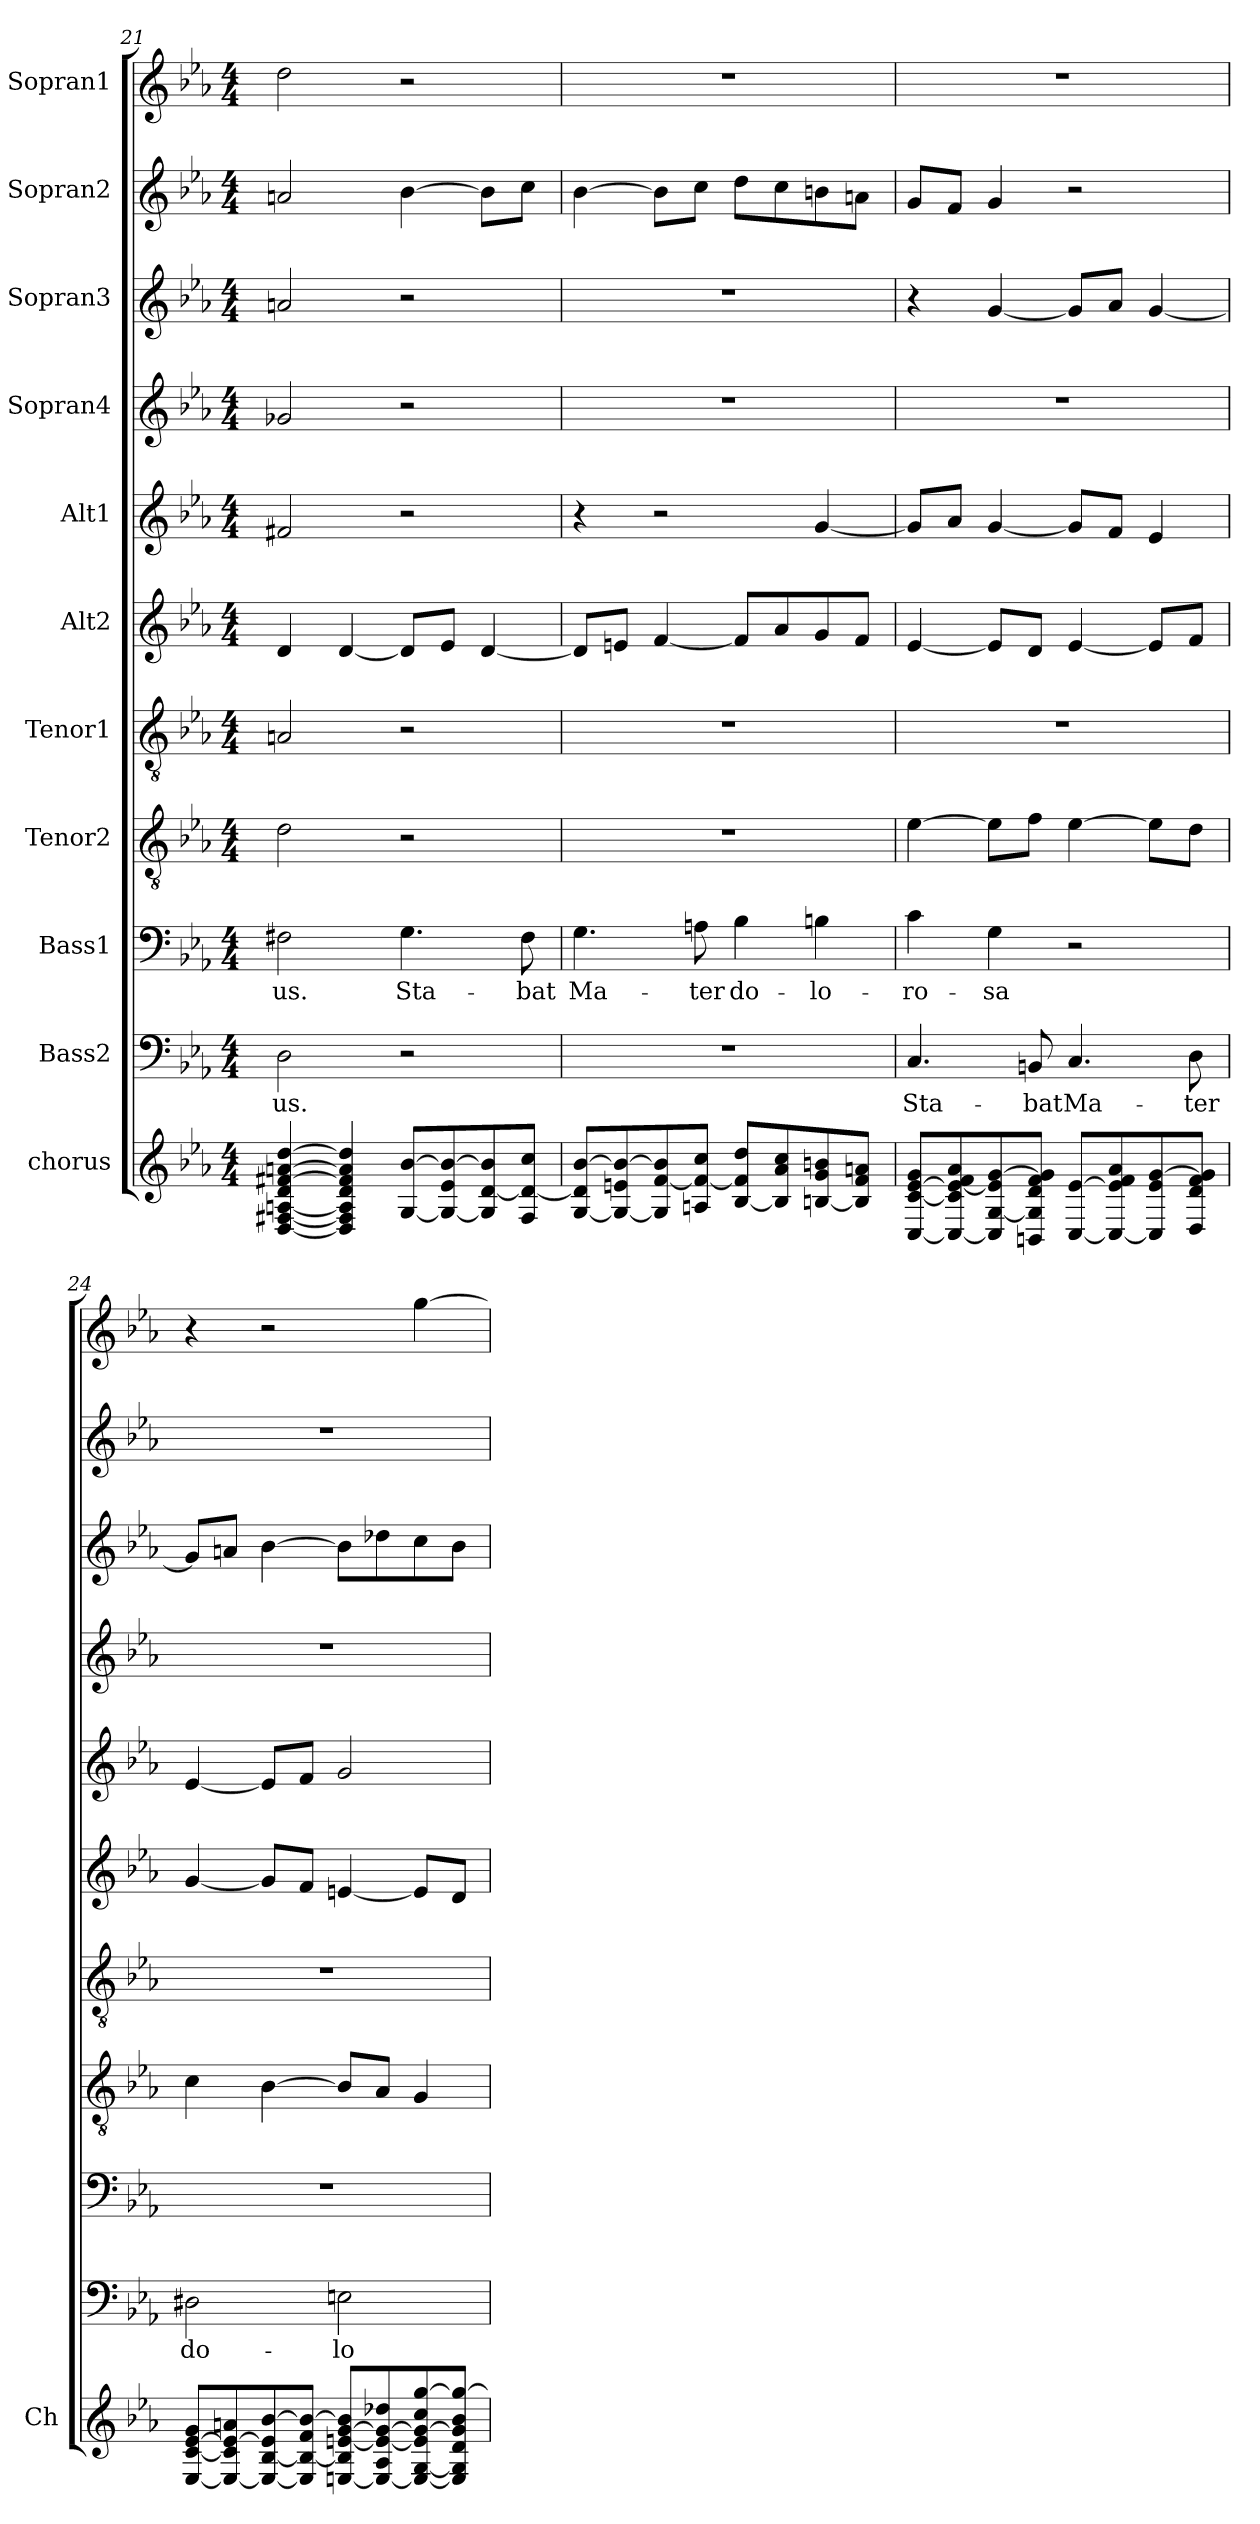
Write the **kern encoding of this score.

**kern	**kern	**text	**kern	**text	**kern	**kern	**kern	**kern	**kern	**kern	**kern	**kern
*part11	*part10	*part10	*part9	*part9	*part8	*part7	*part6	*part5	*part4	*part3	*part2	*part1
*staff11	*staff10	*staff10	*staff9	*staff9	*staff8	*staff7	*staff6	*staff5	*staff4	*staff3	*staff2	*staff1
*I"chorus	*I"Bass2	*	*I"Bass1	*	*I"Tenor2	*I"Tenor1	*I"Alt2	*I"Alt1	*I"Sopran4	*I"Sopran3	*I"Sopran2	*I"Sopran1
*I'Ch	*	*	*	*	*	*	*	*	*	*	*	*
*clefG2	*clefF4	*	*clefF4	*	*clefGv2	*clefGv2	*clefG2	*clefG2	*clefG2	*clefG2	*clefG2	*clefG2
*k[b-e-a-]	*k[b-e-a-]	*	*k[b-e-a-]	*	*k[b-e-a-]	*k[b-e-a-]	*k[b-e-a-]	*k[b-e-a-]	*k[b-e-a-]	*k[b-e-a-]	*k[b-e-a-]	*k[b-e-a-]
*E-:	*E-:	*	*E-:	*	*E-:	*E-:	*E-:	*E-:	*E-:	*E-:	*E-:	*E-:
*M4/4	*M4/4	*	*M4/4	*	*M4/4	*M4/4	*M4/4	*M4/4	*M4/4	*M4/4	*M4/4	*M4/4
=21	=21	=21	=21	=21	=21	=21	=21	=21	=21	=21	=21	=21
[4D/ [4F#X/ [4An/ 4d/ [4f#X/ [4an/ [4dd/	2D\	-us.	2F#X\	-us.	2d\	2An/	4d/	2f#X/	2g-X/	2an/	2an/	2dd\
4D/] 4F#/] 4A/] 4d/ 4f#/] 4a/] 4dd/]	.	.	.	.	.	.	[4d/	.	.	.	.	.
[8G/ [8b-/L	2r	.	4.G\	Sta-	2r	2r	8d/L]	2r	2r	2r	[4b-\	2r
8G/_ 8e-/ 8b-/_	.	.	.	.	.	.	8e-/J	.	.	.	.	.
8G/] [8d/ 8b-/]	.	.	.	.	.	.	[4d/	.	.	.	8b-\L]	.
8F#/ 8d/_ 8cc/J	.	.	8F#\	-bat	.	.	.	.	.	.	8cc\J	.
=22	=22	=22	=22	=22	=22	=22	=22	=22	=22	=22	=22	=22
[8G/ 8d/] [8b-/L	1r	.	4.G\	Ma-	1r	1r	8d/L]	4r	1r	1r	[4b-\	1r
8G/_ 8en/ 8b-/_	.	.	.	.	.	.	8en/J	.	.	.	.	.
8G/] [8f/ 8b-/]	.	.	.	.	.	.	[4f/	2r	.	.	8b-\L]	.
8An/ 8f/_ 8cc/J	.	.	8An\	-ter	.	.	.	.	.	.	8cc\J	.
[8B-/ 8f/] 8dd/L	.	.	4B-\	do-	.	.	8f/L]	.	.	.	8dd\L	.
8B-/] 8a-/ 8cc/	.	.	.	.	.	.	8a-/	.	.	.	8cc\	.
[8Bn/ 8g/ 8bn/	.	.	4Bn\	-lo-	.	.	8g/	[4g/	.	.	8bn\	.
8B/] 8f/ 8an/J	.	.	.	.	.	.	8f/J	.	.	.	8an\J	.
!!LO:PB:g=z
=23	=23	=23	=23	=23	=23	=23	=23	=23	=23	=23	=23	=23
[8C/ [8c/ [8e-/ 8g/L	4.C/	Sta-	4c\	-ro-	[4e-\	1r	[4e-/	8g/L]	1r	4r	8g/L	1r
8C/_ 8c/] 8e-/_ 8f/ 8a-/	.	.	.	.	.	.	.	8a-/J	.	.	8f/J	.
8C/] [8G/ 8e-/] [8g/	.	.	4G\	-sa	8e-\L]	.	8e-/L]	[4g/	.	[4g/	4g/	.
8BBn/ 8G/] 8d/ 8f/ 8g/]J	8BBn/	-bat	.	.	8f\J	.	8d/J	.	.	.	.	.
[8C/ [8e-/L	4.C/	Ma-	2r	.	[4e-\	.	[4e-/	8g/L]	.	8g/L]	2r	.
8C/_ 8e-/] 8f/ 8a-/	.	.	.	.	.	.	.	8f/J	.	8a-/J	.	.
8C/] 8e-/ [8g/	.	.	.	.	8e-\L]	.	8e-/L]	4e-/	.	[4g/	.	.
8D/ 8d/ 8f/ 8g/]J	8D\	-ter	.	.	8d\J	.	8f/J	.	.	.	.	.
=24	=24	=24	=24	=24	=24	=24	=24	=24	=24	=24	=24	=24
[8E-/ [8c/ [8e-/ 8g/L	2D#X\	do-	1r	.	4c\	1r	[4g/	[4e-/	1r	8g/L]	1r	4r
8E-/_ 8c/] 8e-/_ 8an/	.	.	.	.	.	.	.	.	.	8an/J	.	.
8E-/_ [8B-/ 8e-/] [8b-/	.	.	.	.	[4B-\	.	8g/L]	8e-/L]	.	[4b-\	.	2r
8E-/] 8B-/_ 8f/ 8b-/_J	.	.	.	.	.	.	8f/J	8f/J	.	.	.	.
[8En/ 8B-/] [8en/ [8g/ 8b-/]L	2En\	-lo-	.	.	8B-/L]	.	[4en/	2g/	.	8b-\L]	.	.
8E/_ 8A-/ 8e/_ 8g/_ 8dd-X/	.	.	.	.	8A-/J	.	.	.	.	8dd-X\	.	.
8E/_ [8G/ 8e/] 8g/_ 8cc/ [8gg/	.	.	.	.	4G/	.	8e/L]	.	.	8cc\	.	[4gg\
8E/] 8G/] 8d/ 8g/] 8b-/ 8gg/_J	.	.	.	.	.	.	8d/J	.	.	8b-\J	.	.
=	=	=	=	=	=	=	=	=	=	=	=	=
*-	*-	*-	*-	*-	*-	*-	*-	*-	*-	*-	*-	*-
